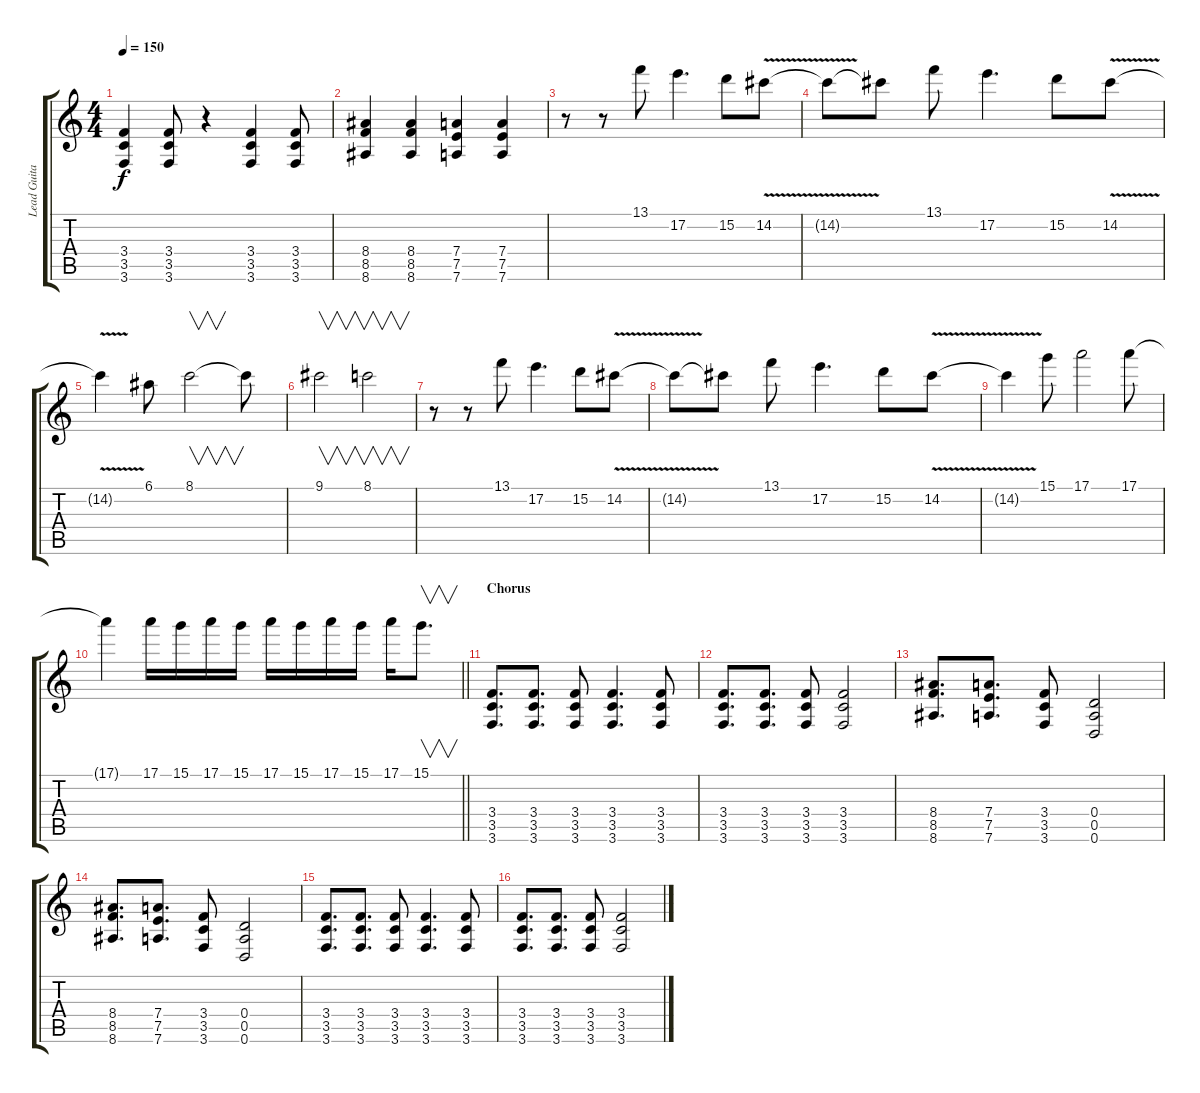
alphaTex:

\track ("Lead Guitar" "Lead Guita") {instrument distortionguitar}
\staff {score tabs}
\tuning (E4 B3 G3 D3 A2 D2) {hide}
\ts (4 4)
\tempo 150
\clef g2
\ks c
(3.4 3.5 3.6).4{dy f} (3.4 3.5 3.6).8 r.4 (3.4 3.5 3.6).4 (3.4 3.5 3.6).8 |
(8.4 8.5 8.6).4 (8.4 8.5 8.6).4 (7.4 7.5 7.6).4 (7.4 7.5 7.6).4 |
r.8 r.8 13.1.8 17.2.4{d} 15.2.8 14.2{v}.8 |
14.2{t}.8 14.2{t}.8 13.1.8 17.2.4{d} 15.2.8 14.2{v}.8 |
14.2{t}.4 6.1.8 8.1.2{v} 8.1{t}.8 |
9.1.2{v} 8.1.2{v} |
r.8 r.8 13.1.8 17.2.4{d} 15.2.8 14.2{v}.8 |
14.2{t}.8 14.2{t}.8 13.1.8 17.2.4{d} 15.2.8 14.2{v}.8 |
14.2{t}.4 15.1.8 17.1.2 17.1.8 |
\barLineRight lightlight
17.1{t}.4 17.1.16 15.1.16 17.1.16 15.1.16 17.1.16 15.1.16 17.1.16 15.1.16 17.1.16 15.1.8{v d} |
\section ("" "Chorus")
(3.4 3.5 3.6).8{d} (3.4 3.5 3.6).8{d} (3.4 3.5 3.6).8 (3.4 3.5 3.6).4{d} (3.4 3.5 3.6).8 |
(3.4 3.5 3.6).8{d} (3.4 3.5 3.6).8{d} (3.4 3.5 3.6).8 (3.4 3.5 3.6).2 |
(8.4 8.5 8.6).8{d} (7.4 7.5 7.6).8{d} (3.4 3.5 3.6).8 (0.4 0.5 0.6).2 |
(8.4 8.5 8.6).8{d} (7.4 7.5 7.6).8{d} (3.4 3.5 3.6).8 (0.4 0.5 0.6).2 |
(3.4 3.5 3.6).8{d} (3.4 3.5 3.6).8{d} (3.4 3.5 3.6).8 (3.4 3.5 3.6).4{d} (3.4 3.5 3.6).8 |
(3.4 3.5 3.6).8{d} (3.4 3.5 3.6).8{d} (3.4 3.5 3.6).8 (3.4 3.5 3.6).2
